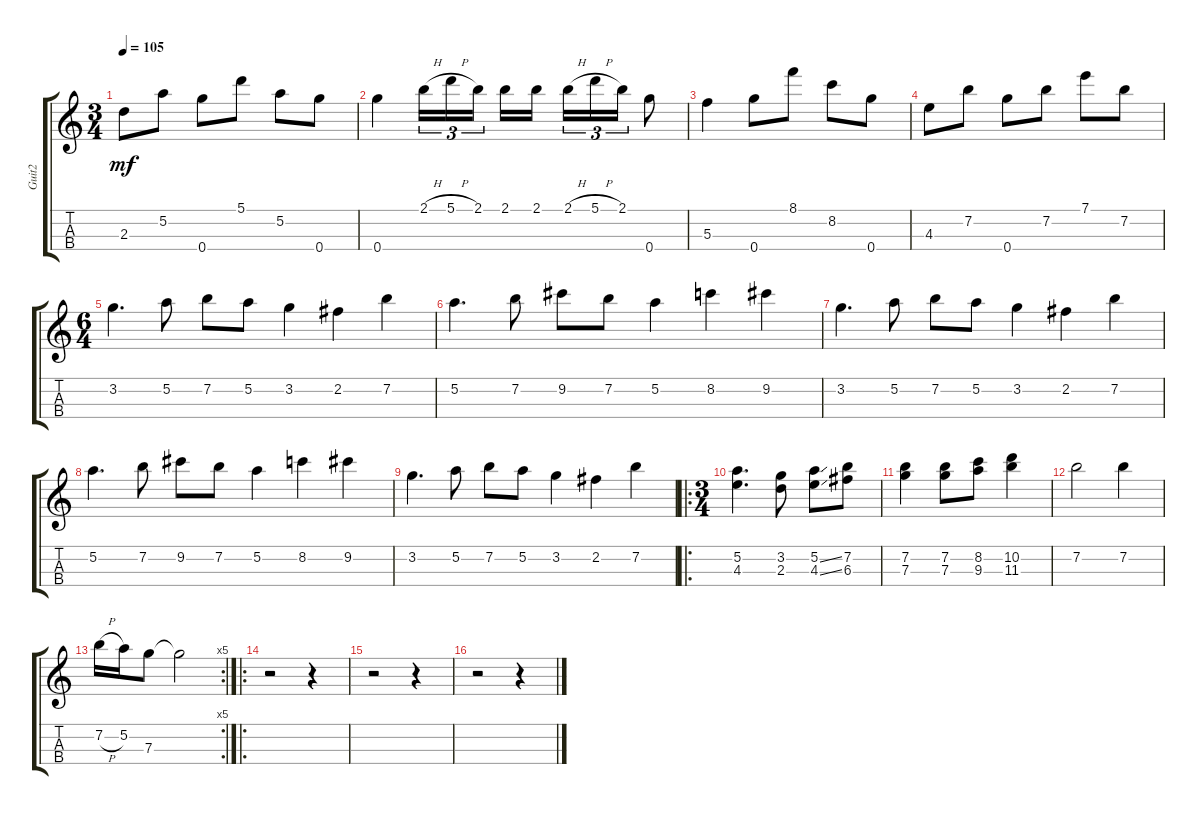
\track ("Guit2" "Guit2") {instrument acousticguitarnylon}
\staff {score tabs}
\tuning (A4 E4 C4 G4) {hide}
\ts (3 4)
\tempo 105
\clef g2
\ks c
2.3.8{dy mf} 5.2.8 0.4.8 5.1.8 5.2.8 0.4.8 |
0.4.4 2.1{h}.16{tu (3 2)} 5.1{h}.16{tu (3 2)} 2.1.16{tu (3 2) beam splitsecondary} 2.1.16 2.1.16 2.1{h}.16{tu (3 2)} 5.1{h}.16{tu (3 2)} 2.1.16{tu (3 2)} 0.4.8 |
5.3.4 0.4.8 8.1.8 8.2.8 0.4.8 |
4.3.8 7.2.8 0.4.8 7.2.8 7.1.8 7.2.8 |
\ts (6 4)
3.2.4{d} 5.2.8 7.2.8 5.2.8 3.2.4 2.2.4 7.2.4 |
5.2.4{d} 7.2.8 9.2.8 7.2.8 5.2.4 8.2.4 9.2.4 |
3.2.4{d} 5.2.8 7.2.8 5.2.8 3.2.4 2.2.4 7.2.4 |
5.2.4{d} 7.2.8 9.2.8 7.2.8 5.2.4 8.2.4 9.2.4 |
3.2.4{d} 5.2.8 7.2.8 5.2.8 3.2.4 2.2.4 7.2.4 |
\ro
\ts (3 4)
(5.2 4.3).4{d} (3.2 2.3).8 (5.2{ss} 4.3{ss}).8 (7.2 6.3).8 |
(7.2 7.3).4 (7.2 7.3).8 (8.2 9.3).8 (10.2 11.3).4 |
7.2.2 7.2.4 |
\rc 5
7.2{h}.16 5.2.16 7.3.8 7.3{t}.2 |
\ro
r.2 r.4 |
r.2 r.4 |
r.2 r.4
